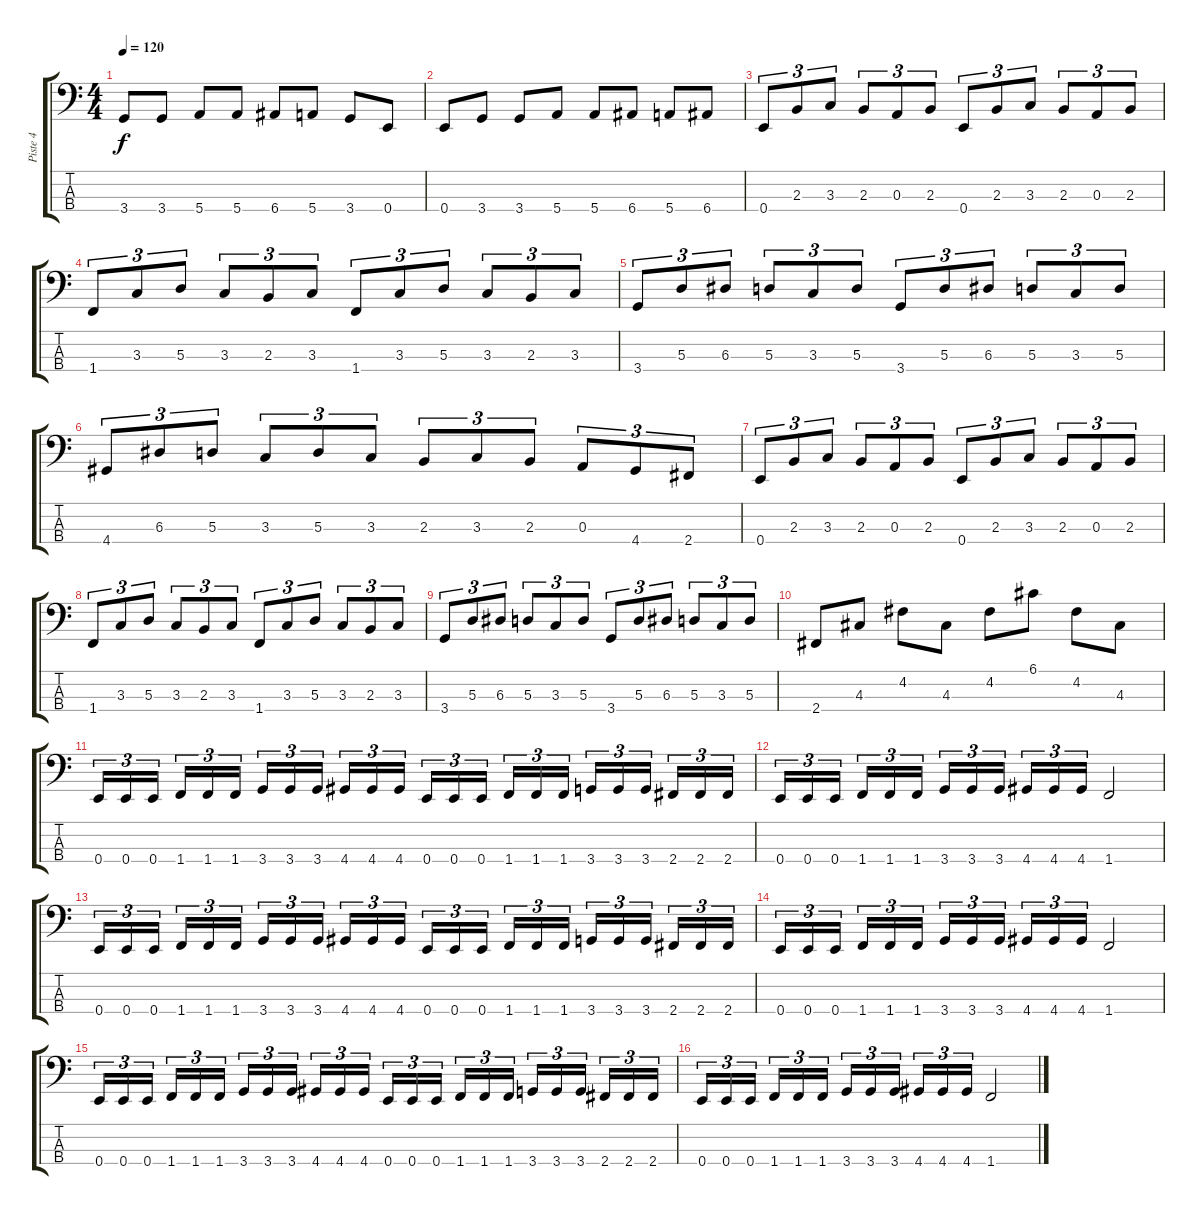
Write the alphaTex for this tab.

\track ("Piste 4" "Piste 4") {instrument electricbassfinger}
\staff {score tabs}
\tuning (G2 D2 A1 E1) {hide}
\ts (4 4)
\tempo 120
\clef f4
\ks c
3.4.8{dy f} 3.4.8 5.4.8 5.4.8 6.4.8 5.4.8 3.4.8 0.4.8 |
0.4.8 3.4.8 3.4.8 5.4.8 5.4.8 6.4.8 5.4.8 6.4.8 |
0.4.8{tu (3 2)} 2.3.8{tu (3 2)} 3.3.8{tu (3 2)} 2.3.8{tu (3 2)} 0.3.8{tu (3 2)} 2.3.8{tu (3 2)} 0.4.8{tu (3 2)} 2.3.8{tu (3 2)} 3.3.8{tu (3 2)} 2.3.8{tu (3 2)} 0.3.8{tu (3 2)} 2.3.8{tu (3 2)} |
1.4.8{tu (3 2)} 3.3.8{tu (3 2)} 5.3.8{tu (3 2)} 3.3.8{tu (3 2)} 2.3.8{tu (3 2)} 3.3.8{tu (3 2)} 1.4.8{tu (3 2)} 3.3.8{tu (3 2)} 5.3.8{tu (3 2)} 3.3.8{tu (3 2)} 2.3.8{tu (3 2)} 3.3.8{tu (3 2)} |
3.4.8{tu (3 2)} 5.3.8{tu (3 2)} 6.3.8{tu (3 2)} 5.3.8{tu (3 2)} 3.3.8{tu (3 2)} 5.3.8{tu (3 2)} 3.4.8{tu (3 2)} 5.3.8{tu (3 2)} 6.3.8{tu (3 2)} 5.3.8{tu (3 2)} 3.3.8{tu (3 2)} 5.3.8{tu (3 2)} |
4.4.8{tu (3 2)} 6.3.8{tu (3 2)} 5.3.8{tu (3 2)} 3.3.8{tu (3 2)} 5.3.8{tu (3 2)} 3.3.8{tu (3 2)} 2.3.8{tu (3 2)} 3.3.8{tu (3 2)} 2.3.8{tu (3 2)} 0.3.8{tu (3 2)} 4.4.8{tu (3 2)} 2.4.8{tu (3 2)} |
0.4.8{tu (3 2)} 2.3.8{tu (3 2)} 3.3.8{tu (3 2)} 2.3.8{tu (3 2)} 0.3.8{tu (3 2)} 2.3.8{tu (3 2)} 0.4.8{tu (3 2)} 2.3.8{tu (3 2)} 3.3.8{tu (3 2)} 2.3.8{tu (3 2)} 0.3.8{tu (3 2)} 2.3.8{tu (3 2)} |
1.4.8{tu (3 2)} 3.3.8{tu (3 2)} 5.3.8{tu (3 2)} 3.3.8{tu (3 2)} 2.3.8{tu (3 2)} 3.3.8{tu (3 2)} 1.4.8{tu (3 2)} 3.3.8{tu (3 2)} 5.3.8{tu (3 2)} 3.3.8{tu (3 2)} 2.3.8{tu (3 2)} 3.3.8{tu (3 2)} |
3.4.8{tu (3 2)} 5.3.8{tu (3 2)} 6.3.8{tu (3 2)} 5.3.8{tu (3 2)} 3.3.8{tu (3 2)} 5.3.8{tu (3 2)} 3.4.8{tu (3 2)} 5.3.8{tu (3 2)} 6.3.8{tu (3 2)} 5.3.8{tu (3 2)} 3.3.8{tu (3 2)} 5.3.8{tu (3 2)} |
2.4.8 4.3.8 4.2.8 4.3.8 4.2.8 6.1.8 4.2.8 4.3.8 |
0.4.16{tu (3 2)} 0.4.16{tu (3 2)} 0.4.16{tu (3 2)} 1.4.16{tu (3 2)} 1.4.16{tu (3 2)} 1.4.16{tu (3 2)} 3.4.16{tu (3 2)} 3.4.16{tu (3 2)} 3.4.16{tu (3 2)} 4.4.16{tu (3 2)} 4.4.16{tu (3 2)} 4.4.16{tu (3 2)} 0.4.16{tu (3 2)} 0.4.16{tu (3 2)} 0.4.16{tu (3 2)} 1.4.16{tu (3 2)} 1.4.16{tu (3 2)} 1.4.16{tu (3 2)} 3.4.16{tu (3 2)} 3.4.16{tu (3 2)} 3.4.16{tu (3 2)} 2.4.16{tu (3 2)} 2.4.16{tu (3 2)} 2.4.16{tu (3 2)} |
0.4.16{tu (3 2)} 0.4.16{tu (3 2)} 0.4.16{tu (3 2)} 1.4.16{tu (3 2)} 1.4.16{tu (3 2)} 1.4.16{tu (3 2)} 3.4.16{tu (3 2)} 3.4.16{tu (3 2)} 3.4.16{tu (3 2)} 4.4.16{tu (3 2)} 4.4.16{tu (3 2)} 4.4.16{tu (3 2)} 1.4.2 |
0.4.16{tu (3 2)} 0.4.16{tu (3 2)} 0.4.16{tu (3 2)} 1.4.16{tu (3 2)} 1.4.16{tu (3 2)} 1.4.16{tu (3 2)} 3.4.16{tu (3 2)} 3.4.16{tu (3 2)} 3.4.16{tu (3 2)} 4.4.16{tu (3 2)} 4.4.16{tu (3 2)} 4.4.16{tu (3 2)} 0.4.16{tu (3 2)} 0.4.16{tu (3 2)} 0.4.16{tu (3 2)} 1.4.16{tu (3 2)} 1.4.16{tu (3 2)} 1.4.16{tu (3 2)} 3.4.16{tu (3 2)} 3.4.16{tu (3 2)} 3.4.16{tu (3 2)} 2.4.16{tu (3 2)} 2.4.16{tu (3 2)} 2.4.16{tu (3 2)} |
0.4.16{tu (3 2)} 0.4.16{tu (3 2)} 0.4.16{tu (3 2)} 1.4.16{tu (3 2)} 1.4.16{tu (3 2)} 1.4.16{tu (3 2)} 3.4.16{tu (3 2)} 3.4.16{tu (3 2)} 3.4.16{tu (3 2)} 4.4.16{tu (3 2)} 4.4.16{tu (3 2)} 4.4.16{tu (3 2)} 1.4.2 |
0.4.16{tu (3 2)} 0.4.16{tu (3 2)} 0.4.16{tu (3 2)} 1.4.16{tu (3 2)} 1.4.16{tu (3 2)} 1.4.16{tu (3 2)} 3.4.16{tu (3 2)} 3.4.16{tu (3 2)} 3.4.16{tu (3 2)} 4.4.16{tu (3 2)} 4.4.16{tu (3 2)} 4.4.16{tu (3 2)} 0.4.16{tu (3 2)} 0.4.16{tu (3 2)} 0.4.16{tu (3 2)} 1.4.16{tu (3 2)} 1.4.16{tu (3 2)} 1.4.16{tu (3 2)} 3.4.16{tu (3 2)} 3.4.16{tu (3 2)} 3.4.16{tu (3 2)} 2.4.16{tu (3 2)} 2.4.16{tu (3 2)} 2.4.16{tu (3 2)} |
0.4.16{tu (3 2)} 0.4.16{tu (3 2)} 0.4.16{tu (3 2)} 1.4.16{tu (3 2)} 1.4.16{tu (3 2)} 1.4.16{tu (3 2)} 3.4.16{tu (3 2)} 3.4.16{tu (3 2)} 3.4.16{tu (3 2)} 4.4.16{tu (3 2)} 4.4.16{tu (3 2)} 4.4.16{tu (3 2)} 1.4.2
